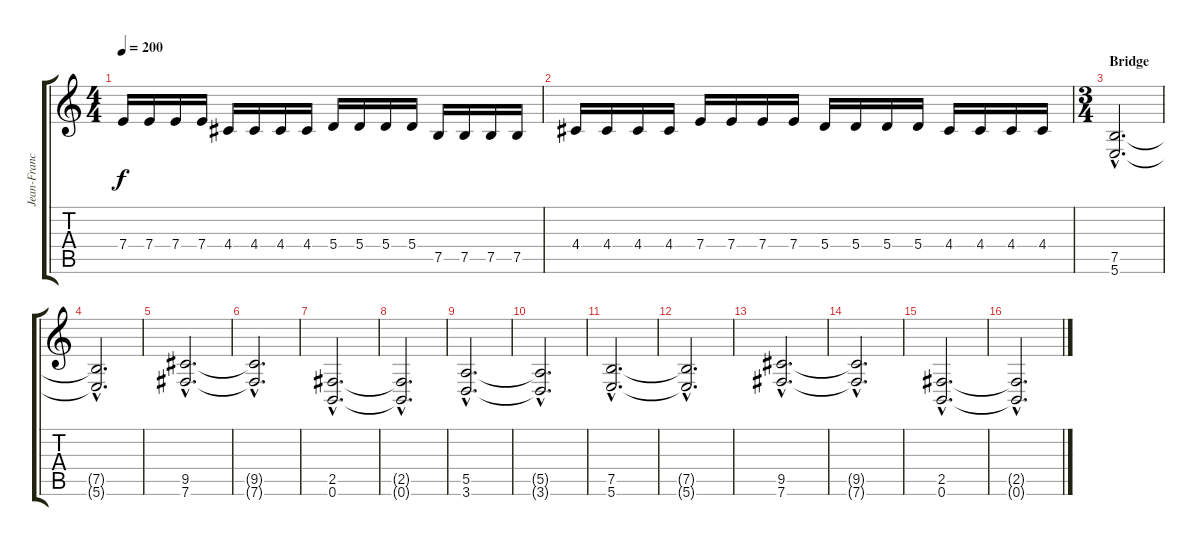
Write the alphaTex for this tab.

\track ("Jean-Francois Dagenais Rythm" "Jean-Franc") {instrument distortionguitar}
\staff {score tabs}
\tuning (B3 Gb3 D3 A2 E2 B1) {hide}
\ts (4 4)
\tempo 200
\clef g2
\ks c
7.4.16{dy f} 7.4.16 7.4.16 7.4.16 4.4.16 4.4.16 4.4.16 4.4.16 5.4.16 5.4.16 5.4.16 5.4.16 7.5.16 7.5.16 7.5.16 7.5.16 |
4.4.16 4.4.16 4.4.16 4.4.16 7.4.16 7.4.16 7.4.16 7.4.16 5.4.16 5.4.16 5.4.16 5.4.16 4.4.16 4.4.16 4.4.16 4.4.16 |
\ts (3 4)
\section ("" "Bridge")
(7.5{hac} 5.6{hac}).2{d} |
(7.5{hac t} 5.6{hac t}).2{d} |
(9.5{hac} 7.6{hac}).2{d} |
(9.5{hac t} 7.6{hac t}).2{d} |
(2.5{hac} 0.6{hac}).2{d} |
(2.5{hac t} 0.6{hac t}).2{d} |
(5.5{hac} 3.6{hac}).2{d} |
(5.5{hac t} 3.6{hac t}).2{d} |
\section ("" "")
(7.5{hac} 5.6{hac}).2{d} |
(7.5{hac t} 5.6{hac t}).2{d} |
(9.5{hac} 7.6{hac}).2{d} |
(9.5{hac t} 7.6{hac t}).2{d} |
(2.5{hac} 0.6{hac}).2{d} |
(2.5{hac t} 0.6{hac t}).2{d}
